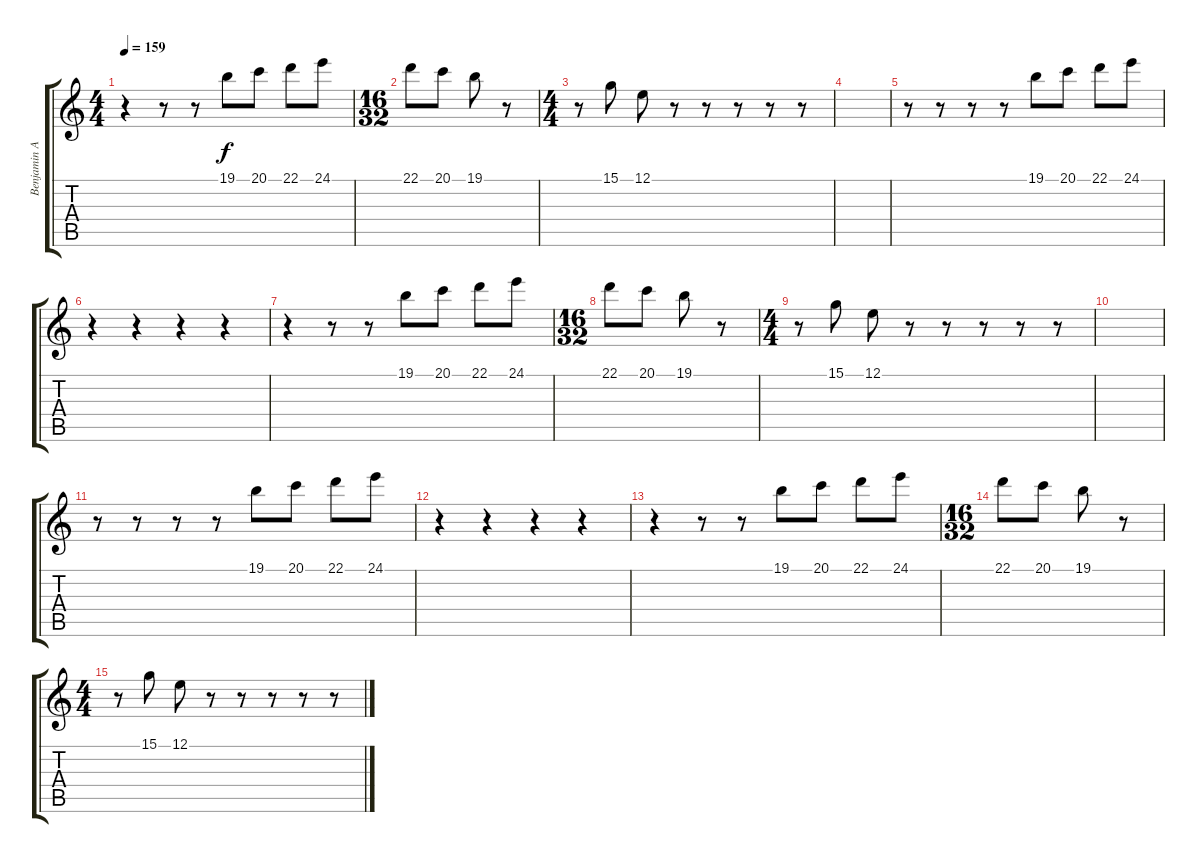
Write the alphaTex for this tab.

\track ("Benjamin Andre (Square Lead)" "Benjamin A") {instrument lead1square}
\staff {score tabs}
\tuning (E4 B3 G3 D3 A2 E2) {hide}
\ts (4 4)
\tempo 159
\clef g2
\ks c
r.4{dy f} r.8 r.8 19.1.8 20.1.8 22.1.8 24.1.8 |
\ts (16 32)
22.1.8 20.1.8 19.1.8 r.8 |
\ts (4 4)
r.8 15.1.8 12.1.8 r.8 r.8 r.8 r.8 r.8 |
|
r.8 r.8 r.8 r.8 19.1.8 20.1.8 22.1.8 24.1.8 |
r.4 r.4 r.4 r.4 |
r.4 r.8 r.8 19.1.8 20.1.8 22.1.8 24.1.8 |
\ts (16 32)
22.1.8 20.1.8 19.1.8 r.8 |
\ts (4 4)
r.8 15.1.8 12.1.8 r.8 r.8 r.8 r.8 r.8 |
|
r.8 r.8 r.8 r.8 19.1.8 20.1.8 22.1.8 24.1.8 |
r.4 r.4 r.4 r.4 |
r.4 r.8 r.8 19.1.8 20.1.8 22.1.8 24.1.8 |
\ts (16 32)
22.1.8 20.1.8 19.1.8 r.8 |
\ts (4 4)
r.8 15.1.8 12.1.8 r.8 r.8 r.8 r.8 r.8
